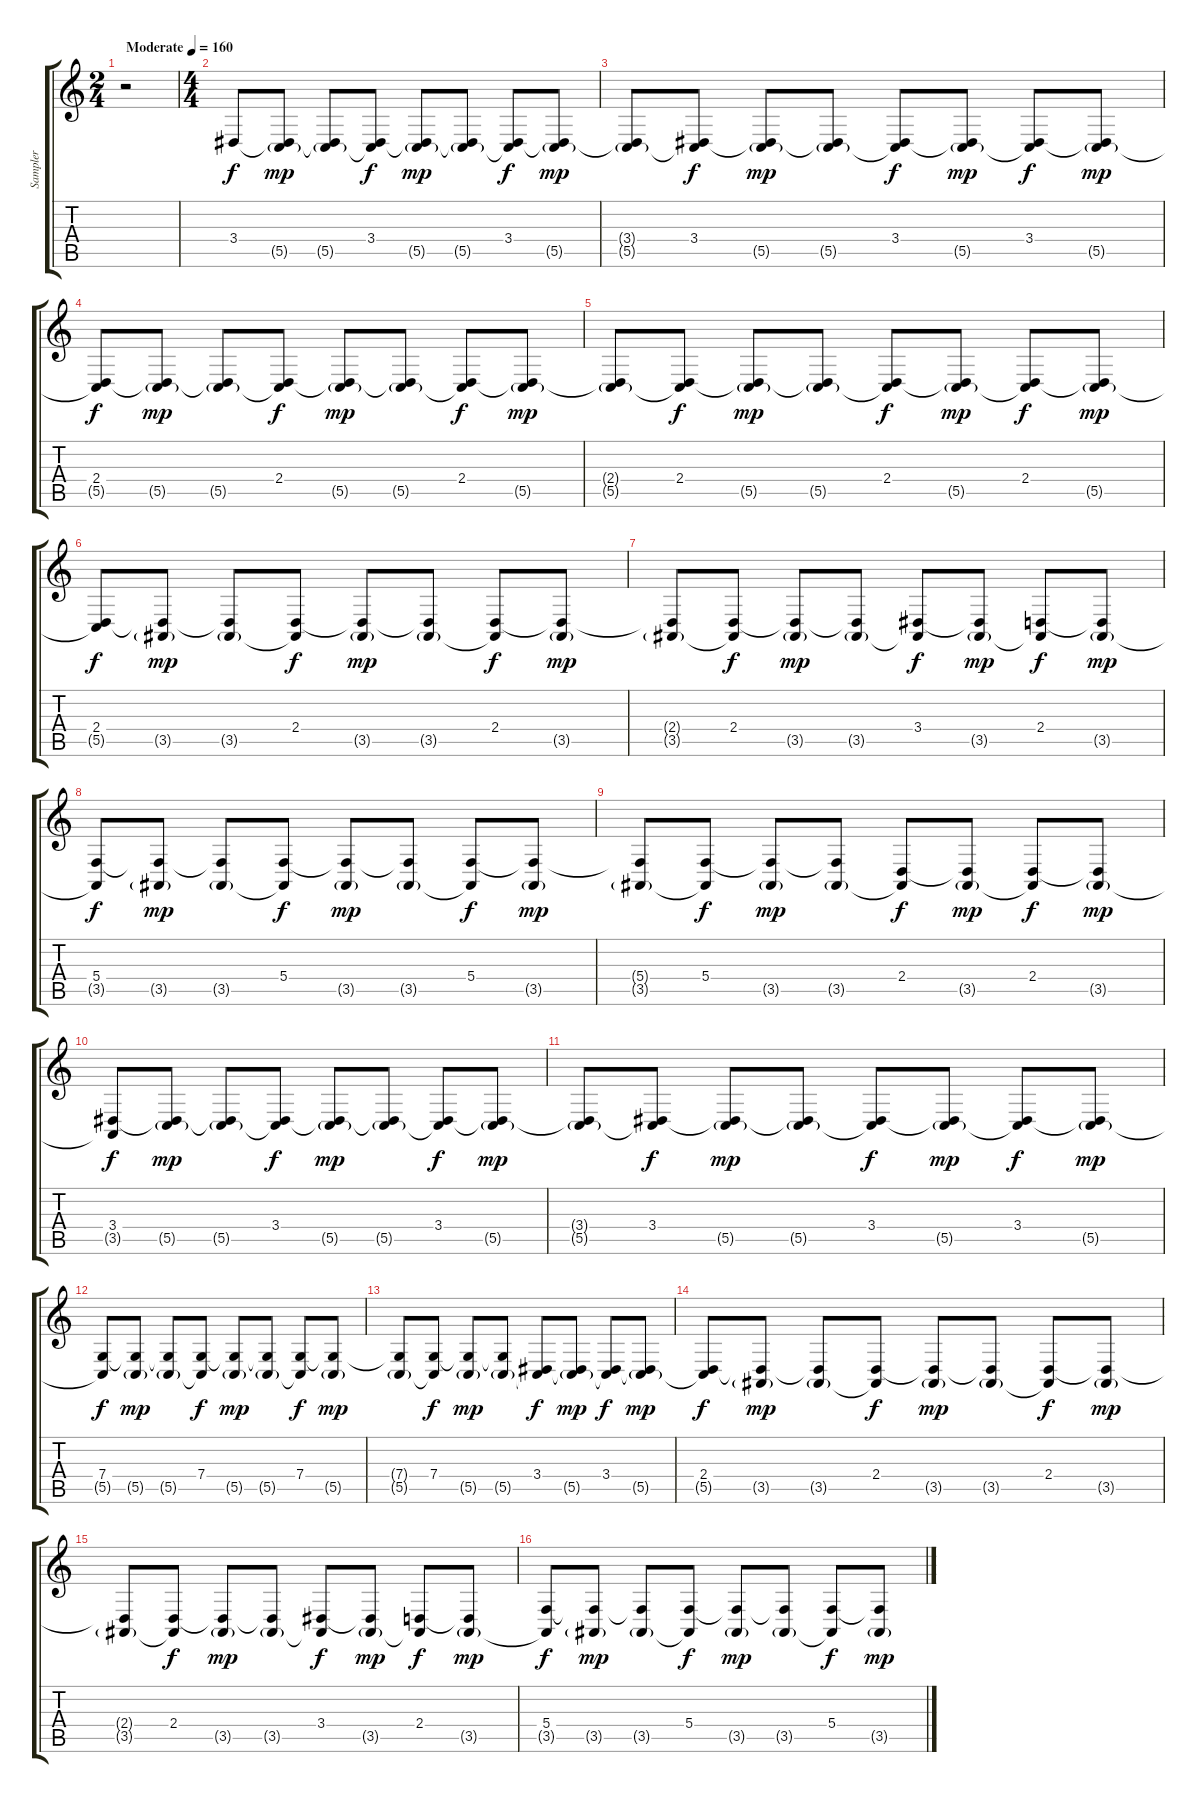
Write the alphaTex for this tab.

\track ("Sampler" "Sampler") {instrument lead8bassandlead}
\staff {score tabs}
\tuning (D4 A3 F3 C3 G2 C2) {hide}
\ts (2 4)
\tempo (160 "Moderate")
\clef g2
\ks c
r.2{dy f volume 5 instrument lead8bassandlead} |
\ts (4 4)
3.4.8{volume 7} (3.4{t} 5.5{g}).8{dy mp} (3.4{t} 5.5{g}).8 (3.4 5.5{t}).8{dy f} (3.4{t} 5.5{g}).8{dy mp} (3.4{t} 5.5{g}).8 (3.4 5.5{t}).8{dy f} (3.4{t} 5.5{g}).8{dy mp} |
(3.4{t} 5.5{g}).8 (3.4 5.5{t}).8{dy f} (3.4{t} 5.5{g}).8{dy mp} (3.4{t} 5.5{g}).8 (3.4 5.5{t}).8{dy f} (3.4{t} 5.5{g}).8{dy mp} (3.4 5.5{t}).8{dy f} (3.4{t} 5.5{g}).8{dy mp} |
(2.4 5.5{t}).8{dy f volume 9} (2.4{t} 5.5{g}).8{dy mp} (2.4{t} 5.5{g}).8 (2.4 5.5{t}).8{dy f} (2.4{t} 5.5{g}).8{dy mp} (2.4{t} 5.5{g}).8 (2.4 5.5{t}).8{dy f} (2.4{t} 5.5{g}).8{dy mp} |
(2.4{t} 5.5{g}).8 (2.4 5.5{t}).8{dy f} (2.4{t} 5.5{g}).8{dy mp} (2.4{t} 5.5{g}).8 (2.4 5.5{t}).8{dy f} (2.4{t} 5.5{g}).8{dy mp} (2.4 5.5{t}).8{dy f} (2.4{t} 5.5{g}).8{dy mp} |
(2.4 5.5{t}).8{dy f volume 11} (2.4{t} 3.5{g}).8{dy mp} (2.4{t} 3.5{g}).8 (2.4 3.5{t}).8{dy f} (2.4{t} 3.5{g}).8{dy mp} (2.4{t} 3.5{g}).8 (2.4 3.5{t}).8{dy f} (2.4{t} 3.5{g}).8{dy mp} |
(2.4{t} 3.5{g}).8 (2.4 3.5{t}).8{dy f} (2.4{t} 3.5{g}).8{dy mp} (2.4{t} 3.5{g}).8 (3.4 3.5{t}).8{dy f} (3.4{t} 3.5{g}).8{dy mp} (2.4 3.5{t}).8{dy f} (2.4{t} 3.5{g}).8{dy mp} |
(5.4 3.5{t}).8{dy f volume 14} (5.4{t} 3.5{g}).8{dy mp} (5.4{t} 3.5{g}).8 (5.4 3.5{t}).8{dy f} (5.4{t} 3.5{g}).8{dy mp} (5.4{t} 3.5{g}).8 (5.4 3.5{t}).8{dy f} (5.4{t} 3.5{g}).8{dy mp} |
(5.4{t} 3.5{g}).8 (5.4 3.5{t}).8{dy f} (5.4{t} 3.5{g}).8{dy mp} (5.4{t} 3.5{g}).8 (2.4 3.5{t}).8{dy f} (2.4{t} 3.5{g}).8{dy mp} (2.4 3.5{t}).8{dy f} (2.4{t} 3.5{g}).8{dy mp} |
(3.4 3.5{t}).8{dy f} (3.4{t} 5.5{g}).8{dy mp} (3.4{t} 5.5{g}).8 (3.4 5.5{t}).8{dy f} (3.4{t} 5.5{g}).8{dy mp} (3.4{t} 5.5{g}).8 (3.4 5.5{t}).8{dy f} (3.4{t} 5.5{g}).8{dy mp} |
(3.4{t} 5.5{g}).8 (3.4 5.5{t}).8{dy f} (3.4{t} 5.5{g}).8{dy mp} (3.4{t} 5.5{g}).8 (3.4 5.5{t}).8{dy f} (3.4{t} 5.5{g}).8{dy mp} (3.4 5.5{t}).8{dy f} (3.4{t} 5.5{g}).8{dy mp} |
(7.4 5.5{t}).8{dy f} (7.4{t} 5.5{g}).8{dy mp} (7.4{t} 5.5{g}).8 (7.4 5.5{t}).8{dy f} (7.4{t} 5.5{g}).8{dy mp} (7.4{t} 5.5{g}).8 (7.4 5.5{t}).8{dy f} (7.4{t} 5.5{g}).8{dy mp} |
(7.4{t} 5.5{g}).8 (7.4 5.5{t}).8{dy f} (7.4{t} 5.5{g}).8{dy mp} (7.4{t} 5.5{g}).8 (3.4 5.5{t}).8{dy f} (3.4{t} 5.5{g}).8{dy mp} (3.4 5.5{t}).8{dy f} (3.4{t} 5.5{g}).8{dy mp} |
(2.4 5.5{t}).8{dy f} (2.4{t} 3.5{g}).8{dy mp} (2.4{t} 3.5{g}).8 (2.4 3.5{t}).8{dy f} (2.4{t} 3.5{g}).8{dy mp} (2.4{t} 3.5{g}).8 (2.4 3.5{t}).8{dy f} (2.4{t} 3.5{g}).8{dy mp} |
(2.4{t} 3.5{g}).8 (2.4 3.5{t}).8{dy f} (2.4{t} 3.5{g}).8{dy mp} (2.4{t} 3.5{g}).8 (3.4 3.5{t}).8{dy f} (3.4{t} 3.5{g}).8{dy mp} (2.4 3.5{t}).8{dy f} (2.4{t} 3.5{g}).8{dy mp} |
(5.4 3.5{t}).8{dy f} (5.4{t} 3.5{g}).8{dy mp} (5.4{t} 3.5{g}).8 (5.4 3.5{t}).8{dy f} (5.4{t} 3.5{g}).8{dy mp} (5.4{t} 3.5{g}).8 (5.4 3.5{t}).8{dy f} (5.4{t} 3.5{g}).8{dy mp}
